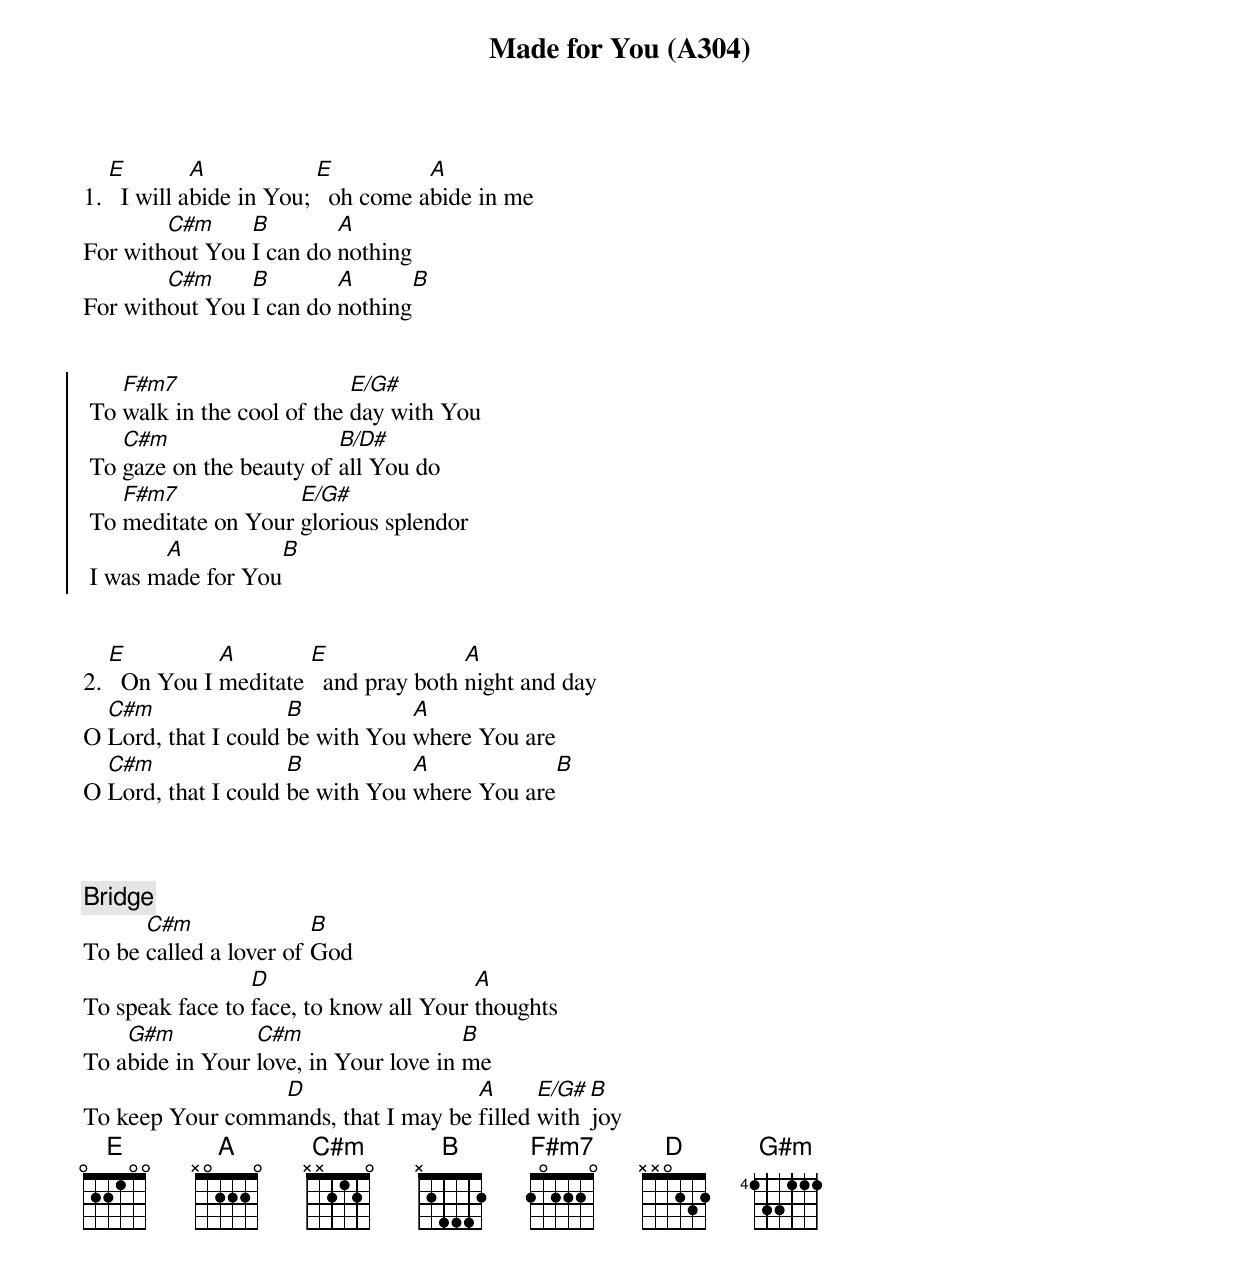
{title: Made for You (A304)}
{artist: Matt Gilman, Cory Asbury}

1. [E]  I will a[A]bide in You; [E]  oh come a[A]bide in me
For with[C#m]out You [B]I can do [A]nothing
For with[C#m]out You [B]I can do [A]nothing[B]


{soc}
 To [F#m7]walk in the cool of the [E/G#]day with You
 To [C#m]gaze on the beauty of [B/D#]all You do
 To [F#m7]meditate on Your [E/G#]glorious splendor
 I was m[A]ade for You[B]
 {eoc}


2. [E]  On You I [A]meditate [E]  and pray both [A]night and day
O [C#m]Lord, that I could [B]be with You [A]where You are
O [C#m]Lord, that I could [B]be with You [A]where You are[B]



{comment: Bridge}
To be [C#m]called a lover of [B]God
To speak face to [D]face, to know all Your [A]thoughts
To a[G#m]bide in Your [C#m]love, in Your love in [B]me
To keep Your comm[D]ands, that I may be [A]filled [E/G#]with [B]joy
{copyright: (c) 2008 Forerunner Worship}
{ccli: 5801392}
